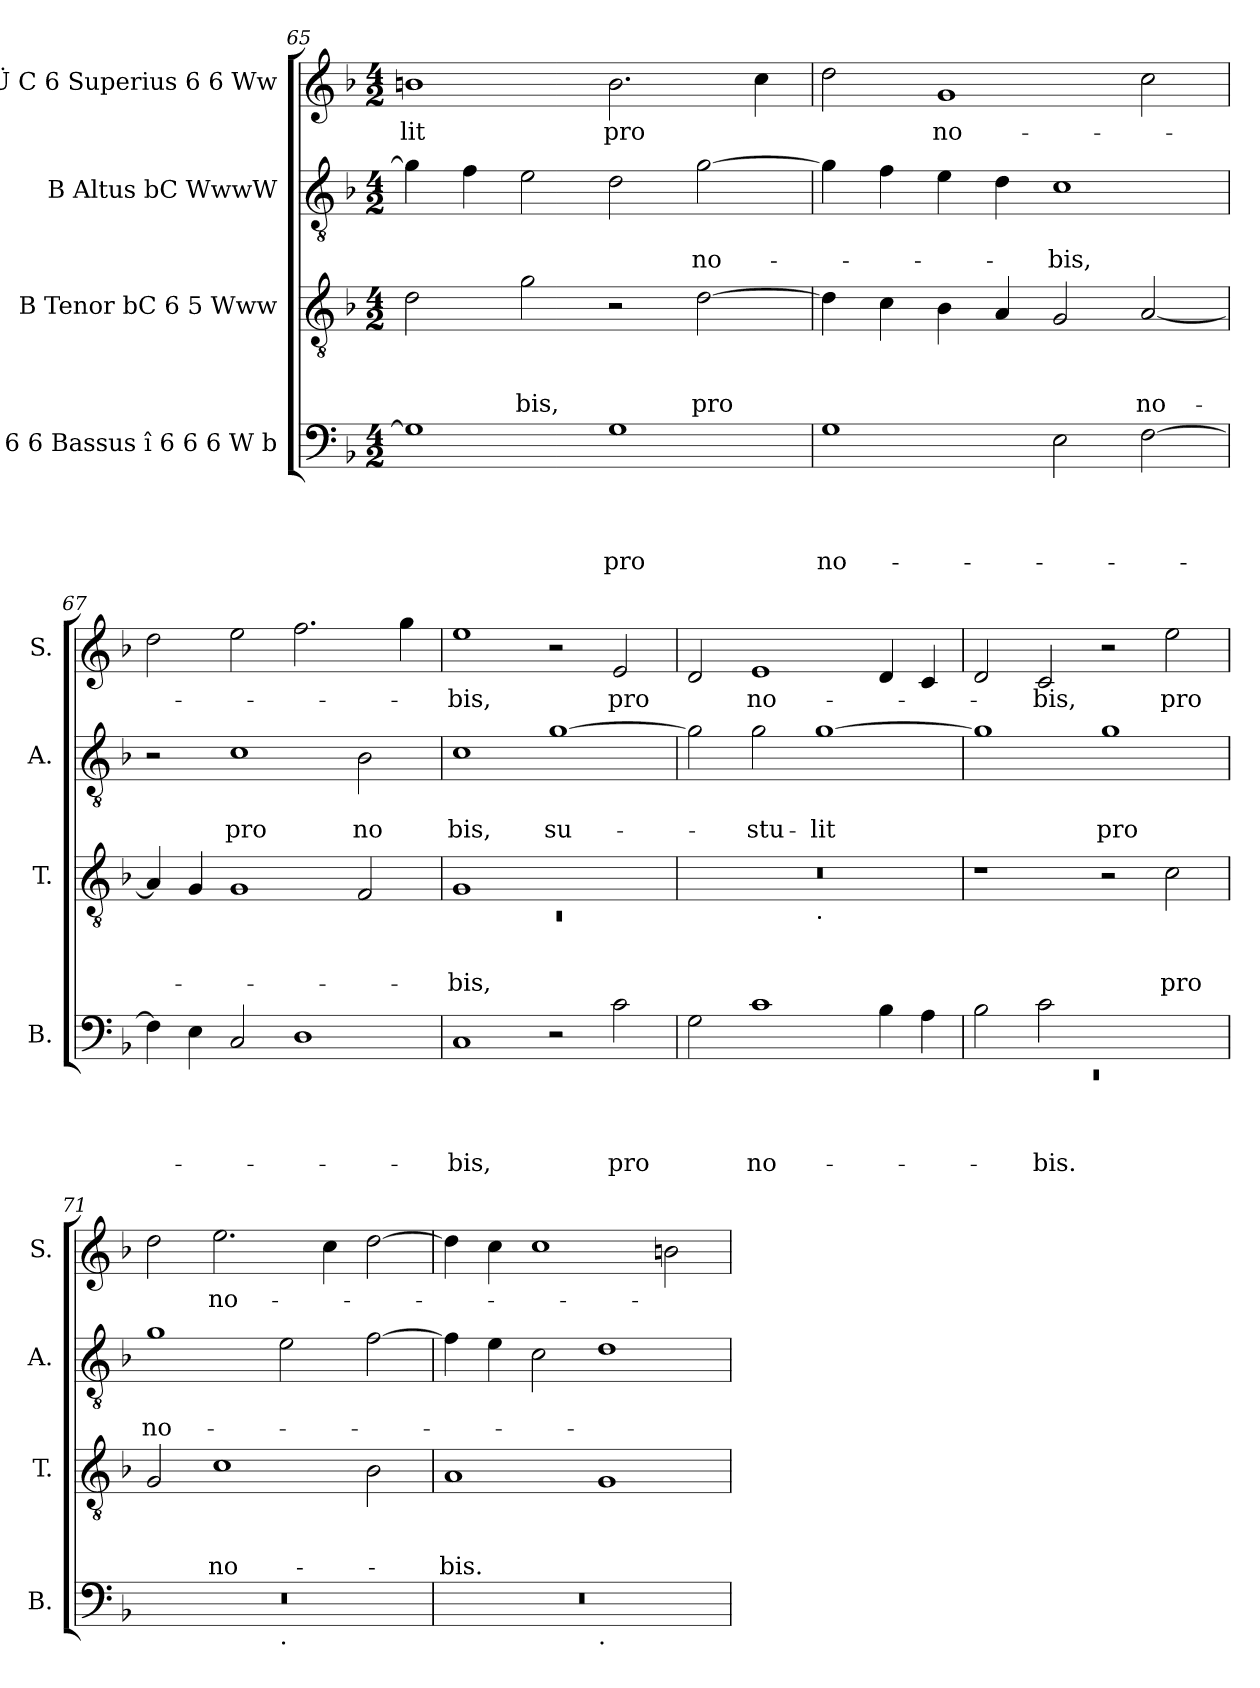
**kern	**text	**text	**text	**text	**kern	**text	**text	**text	**kern	**text	**text	**kern	**text
*part4	*part4	*part4	*part4	*part4	*part3	*part3	*part3	*part3	*part2	*part2	*part2	*part1	*part1
*staff4	*staff4	*staff4	*staff4	*staff4	*staff3	*staff3	*staff3	*staff3	*staff2	*staff2	*staff2	*staff1	*staff1
*I"C 6 6 Bassus î 6 6 6 W b	*	*	*	*	*I"B Tenor bC 6 5 Www	*	*	*	*I"B Altus bC WwwW	*	*	*I"b Ü C 6 Superius 6 6 Ww	*
*I'B.	*	*	*	*	*I'T.	*	*	*	*I'A.	*	*	*I'S.	*
*clefF4	*	*	*	*	*clefGv2	*	*	*	*clefGv2	*	*	*clefG2	*
*k[b-]	*	*	*	*	*k[b-]	*	*	*	*k[b-]	*	*	*k[b-]	*
*F:	*	*	*	*	*F:	*	*	*	*F:	*	*	*F:	*
*M4/2	*	*	*	*	*M4/2	*	*	*	*M4/2	*	*	*M4/2	*
=65	=65	=65	=65	=65	=65	=65	=65	=65	=65	=65	=65	=65	=65
!	!	!	!	!	!	!	!	!	!	!	!	!	!LO:LY:b
1G]	.	.	.	.	2d\	.	.	.	4g\]	.	.	1bn	-lit
.	.	.	.	.	.	.	.	.	4f\	.	.	.	.
!	!	!	!	!	!	!	!	!LO:LY:b	!	!	!	!	!
.	.	.	.	.	2g\	.	.	-bis,	2e\	.	.	.	.
!	!	!	!	!LO:LY:b	!	!	!	!	!	!	!	!	!LO:LY:b
1G	.	.	.	pro	2r	.	.	.	2d\	.	.	2.b\	pro
!	!	!	!	!	!	!	!	!LO:LY:b	!	!	!LO:LY:b	!	!
.	.	.	.	.	[>2d\	.	.	pro	[>2g\	.	no-	.	.
.	.	.	.	.	.	.	.	.	.	.	.	4cc\	.
!!LO:PB:g=z
=66	=66	=66	=66	=66	=66	=66	=66	=66	=66	=66	=66	=66	=66
!	!	!	!	!LO:LY:b	!	!	!	!	!	!	!	!	!
1G	.	.	.	no-	4d\]	.	.	.	4g\]	.	.	2dd\	.
.	.	.	.	.	4c\	.	.	.	4f\	.	.	.	.
!	!	!	!	!	!	!	!	!	!	!	!	!	!LO:LY:b
.	.	.	.	.	4B-\	.	.	.	4e\	.	.	1g	no-
.	.	.	.	.	4A/	.	.	.	4d\	.	.	.	.
!	!	!	!	!	!	!	!	!	!	!	!LO:LY:b	!	!
2E\	.	.	.	.	2G/	.	.	.	1c	.	-bis,	.	.
!	!	!	!	!	!	!	!	!LO:LY:b	!	!	!	!	!
[>2F\	.	.	.	.	[<2A/	.	.	no-	.	.	.	2cc\	.
=67	=67	=67	=67	=67	=67	=67	=67	=67	=67	=67	=67	=67	=67
4F\]	.	.	.	.	4A/]	.	.	.	2r	.	.	2dd\	.
4E\	.	.	.	.	4G/	.	.	.	.	.	.	.	.
!	!	!	!	!	!	!	!	!	!	!	!LO:LY:b	!	!
2C/	.	.	.	.	1G	.	.	.	1c	.	pro	2ee\	.
1D	.	.	.	.	.	.	.	.	.	.	.	2.ff\	.
!	!	!	!	!	!	!	!	!	!	!	!LO:LY:b	!	!
.	.	.	.	.	2F/	.	.	.	2B-\	.	no	.	.
.	.	.	.	.	.	.	.	.	.	.	.	4gg\	.
=68	=68	=68	=68	=68	=68	=68	=68	=68	=68	=68	=68	=68	=68
*	*	*	*	*	*^	*	*	*	*	*	*	*	*
!	!	!	!	!LO:LY:b	!	!LO:N:vis=1	!	!	!LO:LY:b	!	!	!LO:LY:b	!	!LO:LY:b
1C	.	.	.	-bis,	1G	0rC	.	.	-bis,	1c	.	bis,	1ee	-bis,
!	!	!	!	!	!	!	!	!	!	!	!	!LO:LY:b	!	!
2r	.	.	.	.	1ryy	.	.	.	.	[>1g	.	su-	2r	.
!	!	!	!	!LO:LY:b	!	!	!	!	!	!	!	!	!	!LO:LY:b
2c\	.	.	.	pro	.	.	.	.	.	.	.	.	2e/	pro
=69	=69	=69	=69	=69	=69	=69	=69	=69	=69	=69	=69	=69	=69	=69
2G\	.	.	.	.	0r	1ryy	.	.	.	2g\]	.	.	2d/	.
!	!	!	!	!LO:LY:b	!	!	!	!	!	!	!	!LO:LY:b	!	!LO:LY:b
1c	.	.	.	no-	.	.	.	.	.	2g\	.	-stu-	1e	no-
!	!	!	!	!	!	!LO:TX:b:t=.	!	!	!	!	!	!	!	!
!	!	!	!	!	!	!	!	!	!	!	!	!LO:LY:b	!	!
.	.	.	.	.	.	1ryy	.	.	.	[>1g	.	-lit	.	.
4B-\	.	.	.	.	.	.	.	.	.	.	.	.	4d/	.
4A\	.	.	.	.	.	.	.	.	.	.	.	.	4c/	.
=70	=70	=70	=70	=70	=70	=70	=70	=70	=70	=70	=70	=70	=70	=70
*^	*	*	*	*	*	*	*	*	*	*	*	*	*	*
!	!LO:N:vis=1	!	!	!	!	!	!	!	!	!	!	!	!	!	!
*	*	*	*	*	*	*v	*v	*	*	*	*	*	*	*	*
2B-\	0rEE	.	.	.	.	1r	.	.	.	1g]	.	.	2d/	.
!	!	!	!	!	!LO:LY:b	!	!	!	!	!	!	!	!	!LO:LY:b
2c\	.	.	.	.	-bis.	.	.	.	.	.	.	.	2c/	-bis,
!	!	!	!	!	!	!	!	!	!	!	!	!LO:LY:b	!	!
1ryy	.	.	.	.	.	2r	.	.	.	1g	.	pro	2r	.
!	!	!	!	!	!	!	!	!	!LO:LY:b	!	!	!	!	!LO:LY:b
.	.	.	.	.	.	2c\	.	.	pro	.	.	.	2ee\	pro
!!LO:LB:g=z
=71	=71	=71	=71	=71	=71	=71	=71	=71	=71	=71	=71	=71	=71	=71
!	!	!	!	!	!	!	!	!	!	!	!	!LO:LY:b	!	!
0r	1ryy	.	.	.	.	2G/	.	.	.	1g	.	no-	2dd\	.
!	!	!	!	!	!	!	!	!	!LO:LY:b	!	!	!	!	!LO:LY:b
.	.	.	.	.	.	1c	.	.	no-	.	.	.	2.ee\	no-
!	!LO:TX:b:t=.	!	!	!	!	!	!	!	!	!	!	!	!	!
.	1ryy	.	.	.	.	.	.	.	.	2e\	.	.	.	.
.	.	.	.	.	.	.	.	.	.	.	.	.	4cc\	.
.	.	.	.	.	.	2B-\	.	.	.	[>2f\	.	.	[>2dd\	.
=72	=72	=72	=72	=72	=72	=72	=72	=72	=72	=72	=72	=72	=72	=72
!	!	!	!	!	!	!	!	!	!LO:LY:b	!	!	!	!	!
0r	1ryy	.	.	.	.	1A	.	.	-bis.	4f\]	.	.	4dd\]	.
.	.	.	.	.	.	.	.	.	.	4e\	.	.	4cc\	.
.	.	.	.	.	.	.	.	.	.	2c\	.	.	1cc	.
!	!LO:TX:b:t=.	!	!	!	!	!	!	!	!	!	!	!	!	!
.	1ryy	.	.	.	.	1G	.	.	.	1d	.	.	.	.
.	.	.	.	.	.	.	.	.	.	.	.	.	2bn\	.
*v	*v	*	*	*	*	*	*	*	*	*	*	*	*	*
=	=	=	=	=	=	=	=	=	=	=	=	=	=
*-	*-	*-	*-	*-	*-	*-	*-	*-	*-	*-	*-	*-	*-
